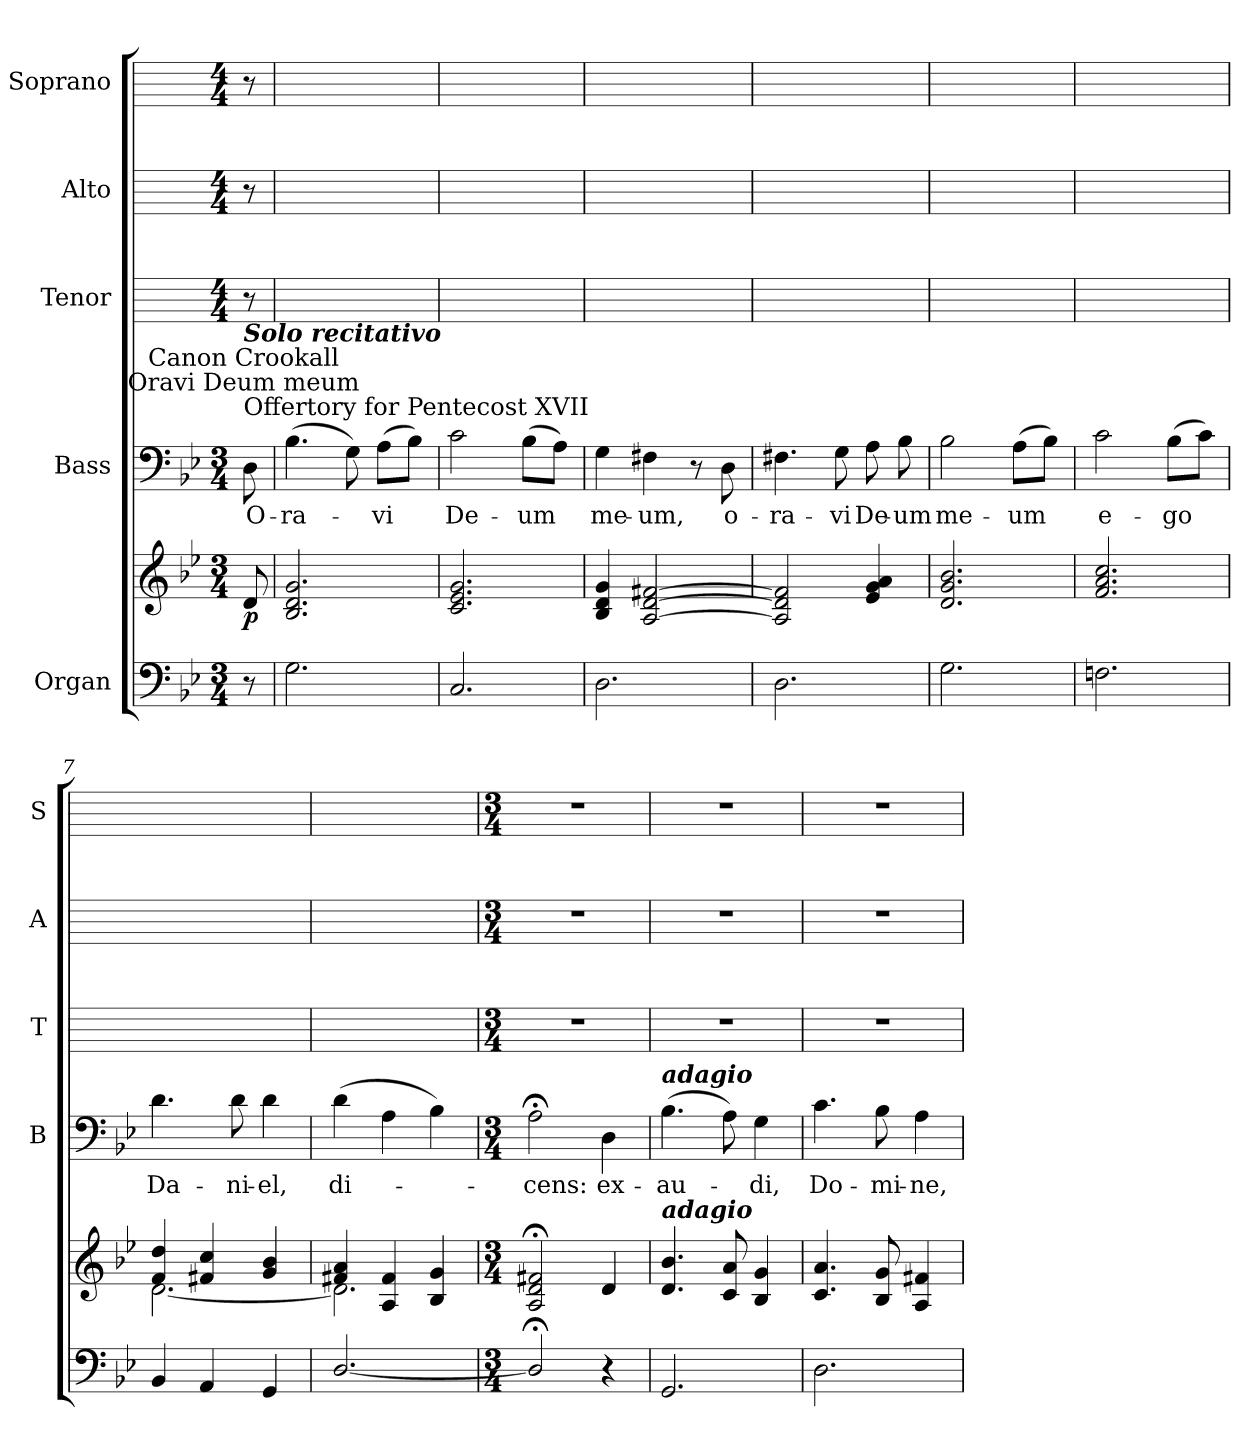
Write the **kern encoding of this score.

**kern	**kern	**dynam	**kern	**text	**kern	**kern	**kern
*part5	*part5	*part5	*part4	*part4	*part3	*part2	*part1
*staff6	*staff5	*staff5/6	*staff4	*staff4	*staff3	*staff2	*staff1
*I"Organ	*	*	*I"Bass	*	*I"Tenor	*I"Alto	*I"Soprano
*	*	*	*I'B	*	*I'T	*I'A	*I'S
*clefF4	*clefG2	*	*clefF4	*	*	*	*
*k[b-e-]	*k[b-e-]	*	*k[b-e-]	*	*	*	*
*B-:	*B-:	*	*B-:	*	*	*	*
*M3/4	*M3/4	*	*M3/4	*	*M4/4	*M4/4	*M4/4
=	=	=	=	=	=	=	=
*	*^	*	*	*	*	*	*
!	!	!	!	!LO:TX:a:t=Offertory for Pentecost XVII	!	!	!	!
!	!	!	!	!LO:TX:a:cj:t=Oravi Deum meum	!	!	!	!
!	!	!	!	!LO:TX:a:cj:t=Canon Crookall	!	!	!	!
!	!	!	!	!LO:TX:a:Bi:t=Solo recitativo	!	!	!	!
!	!	!	!LO:DY:b	!	!LO:LY:b	!	!	!
8r	8d/	8ryy	p	8D	O-	8r	8r	8r
=1	=1	=1	=1	=1	=1	=1	=1	=1
!	!	!LO:N:vis=1	!	!	!LO:LY:b	!	!	!
2.G	2.B-/ 2.d/ 2.g/	2.ryy	.	(>4.B-	-ra-	2.r	2.r	2.r
.	.	.	.	8G)	.	.	.	.
!	!	!	!	!	!LO:LY:b	!	!	!
.	.	.	.	(>8AL	vi	.	.	.
.	.	.	.	8B-J)	.	.	.	.
=2	=2	=2	=2	=2	=2	=2	=2	=2
!	!	!LO:N:vis=1	!	!	!LO:LY:b	!	!	!
2.C	2.c/ 2.e-/ 2.g/	2.ryy	.	2c	De-	2.r	2.r	2.r
!	!	!	!	!	!LO:LY:b	!	!	!
.	.	.	.	(>8B-L	-um	.	.	.
.	.	.	.	8AJ)	.	.	.	.
=3	=3	=3	=3	=3	=3	=3	=3	=3
!	!	!LO:N:vis=1	!	!	!LO:LY:b	!	!	!
2.D	4B-/ 4d/ 4g/	2.ryy	.	4G	me-	2.r	2.r	2.r
!	!	!	!	!	!LO:LY:b	!	!	!
.	[2A/ [2d/ [2f#X/	.	.	4F#X	-um,	.	.	.
.	.	.	.	8r	.	.	.	.
!	!	!	!	!	!LO:LY:b	!	!	!
.	.	.	.	8D	o-	.	.	.
=4	=4	=4	=4	=4	=4	=4	=4	=4
!	!	!LO:N:vis=1	!	!	!LO:LY:b	!	!	!
2.D	2A/] 2d/] 2f#/]	2.ryy	.	4.F#X	-ra-	2.r	2.r	2.r
!	!	!	!	!	!LO:LY:b	!	!	!
.	.	.	.	8G	-vi	.	.	.
!	!	!	!	!	!LO:LY:b	!	!	!
.	4e-/ 4g/ 4a/	.	.	8A	De-	.	.	.
!	!	!	!	!	!LO:LY:b	!	!	!
.	.	.	.	8B-	-um	.	.	.
=5	=5	=5	=5	=5	=5	=5	=5	=5
!	!	!LO:N:vis=1	!	!	!LO:LY:b	!	!	!
2.G	2.d/ 2.g/ 2.b-/	2.ryy	.	2B-	me-	2.r	2.r	2.r
!	!	!	!	!	!LO:LY:b	!	!	!
.	.	.	.	(>8AL	-um	.	.	.
.	.	.	.	8B-J)	.	.	.	.
=6	=6	=6	=6	=6	=6	=6	=6	=6
!	!	!LO:N:vis=1	!	!	!LO:LY:b	!	!	!
2.Fn	2.f/ 2.a/ 2.cc/	2.ryy	.	2c	e-	2.r	2.r	2.r
!	!	!	!	!	!LO:LY:b	!	!	!
.	.	.	.	(>8B-L	-go	.	.	.
.	.	.	.	8cJ)	.	.	.	.
=7	=7	=7	=7	=7	=7	=7	=7	=7
!	!	!	!	!	!LO:LY:b	!	!	!
4BB-	4f/ 4dd/	[2.d\	.	4.d	Da-	2.r	2.r	2.r
4AA	4f#X/ 4cc/	.	.	.	.	.	.	.
!	!	!	!	!	!LO:LY:b	!	!	!
.	.	.	.	8d	-ni-	.	.	.
!	!	!	!	!	!LO:LY:b	!	!	!
4GG	4g/ 4b-/	.	.	4d	-el,	.	.	.
=8	=8	=8	=8	=8	=8	=8	=8	=8
!	!	!	!	!	!LO:LY:b	!	!	!
[2.D/	4f#X/ 4a/	2.d\]	.	(>4d	di-	2.r	2.r	2.r
.	4A/ 4f#/	.	.	4A	.	.	.	.
.	4B-/ 4g/	.	.	4B-)	.	.	.	.
!!LO:LB:g=z
=9	=9	=9	=9	=9	=9	=9	=9	=9
*M3/4	*M3/4	*	*	*M3/4	*	*M3/4	*M3/4	*M3/4
!	!	!LO:N:vis=1	!	!	!LO:LY:b	!	!	!
2D;/]	2A/;< 2d/;< 2f#X/;<	2.ryy	.	2A;<	cens:	2.r	2.r	2.r
!	!	!	!	!	!LO:LY:b	!	!	!
4r	4d/	.	.	4D	ex-	.	.	.
=10	=10	=10	=10	=10	=10	=10	=10	=10
!	!	!	!	!LO:TX:a:Bi:t=adagio	!	!	!	!
!	!LO:TX:a:Bi:t=adagio	!	!	!	!	!	!	!
!	!	!	!	!	!LO:LY:b	!	!	!
2.GG	4.d/ 4.b-/	2.ryy	.	(>4.B-	-au-	2.r	2.r	2.r
.	8c/ 8a/	.	.	8A)	.	.	.	.
!	!	!	!	!	!LO:LY:b	!	!	!
.	4B-/ 4g/	.	.	4G	di,	.	.	.
=11	=11	=11	=11	=11	=11	=11	=11	=11
!	!	!	!	!	!LO:LY:b	!	!	!
2.D	4.c/ 4.a/	2.ryy	.	4.c	Do-	2.r	2.r	2.r
!	!	!	!	!	!LO:LY:b	!	!	!
.	8B-/ 8g/	.	.	8B-	-mi-	.	.	.
!	!	!	!	!	!LO:LY:b	!	!	!
.	4A/ 4f#X/	.	.	4A	-ne,	.	.	.
*	*v	*v	*	*	*	*	*	*
=	=	=	=	=	=	=	=
*-	*-	*-	*-	*-	*-	*-	*-
